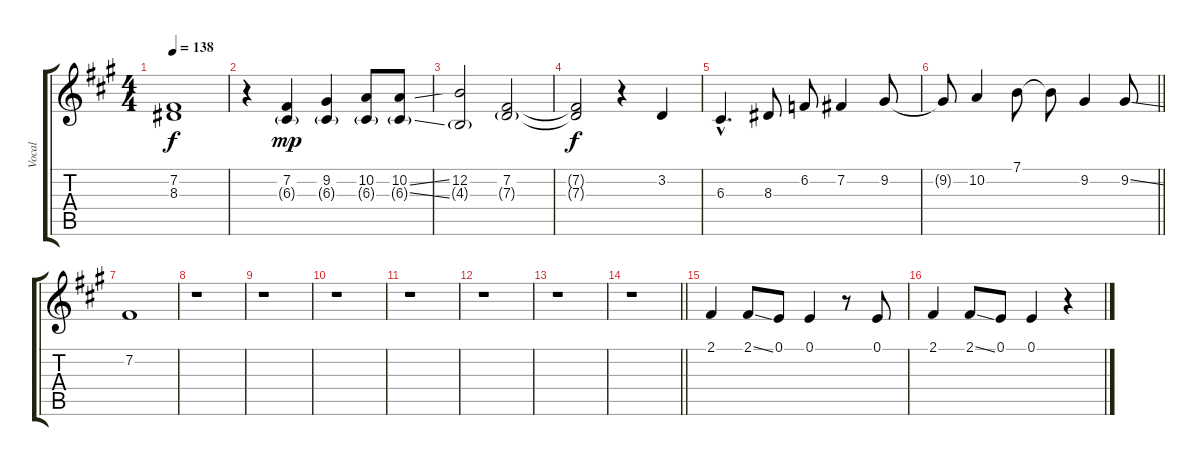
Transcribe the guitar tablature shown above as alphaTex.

\track ("Vocal" "Vocal") {instrument flute}
\staff {score tabs}
\tuning (E4 B3 G3 D3 A2 E2) {hide}
\ts (4 4)
\tempo 138
\clef g2
\ks a
(7.2 8.3{t}).1{dy f} |
r.4 (7.2 6.3{g}).4{dy mp} (9.2 6.3{g}).4 (10.2 6.3{g}).8 (10.2{ss} 6.3{ss g}).8 |
(12.2 4.3{g}).2 (7.2 7.3{g}).2 |
(7.2{t} 7.3{t}).2{dy f} r.4 3.2.4 |
6.3{hac}.4{d} 8.3.8 6.2.8 7.2.4 9.2.8 |
\barLineRight lightlight
9.2{t}.8 10.2.4 7.1.8 7.1{t}.8 9.2.4 9.2{ss}.8 |
7.2.1 |
r.1 |
r.1 |
r.1 |
r.1 |
r.1 |
r.1 |
\barLineRight lightlight
r.1 |
2.1.4 2.1{ss}.8 0.1.8 0.1.4 r.8 0.1.8 |
2.1.4 2.1{ss}.8 0.1.8 0.1.4 r.4
